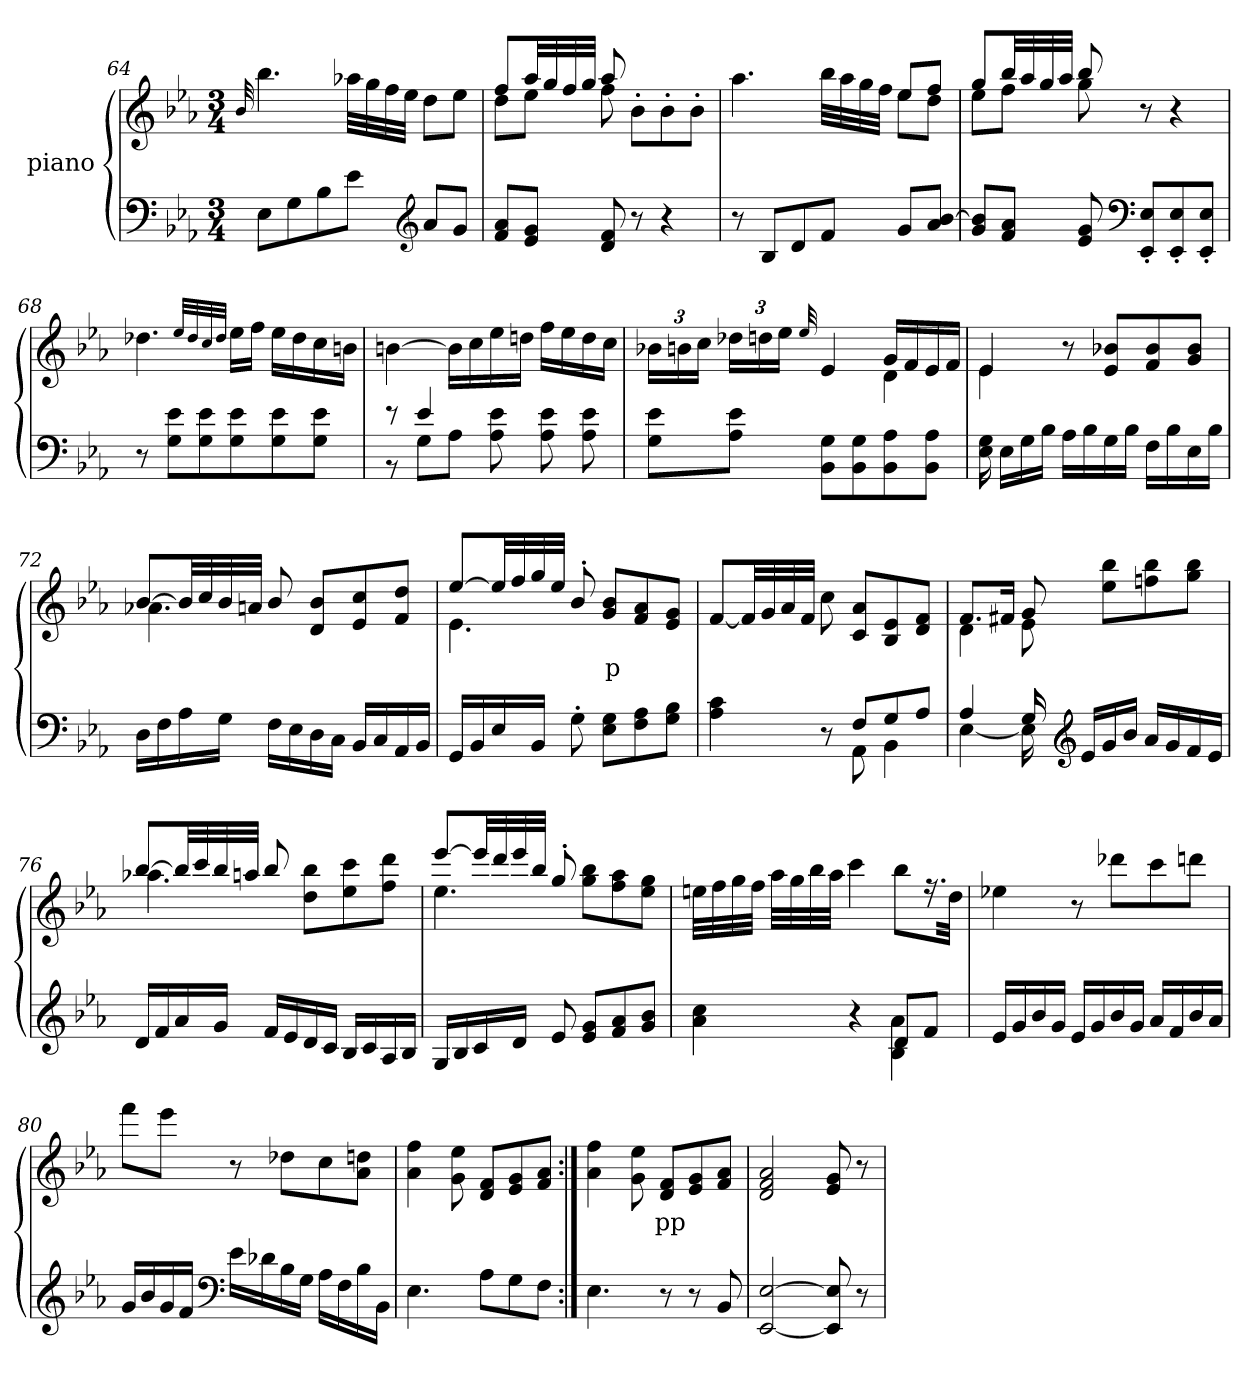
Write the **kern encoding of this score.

**kern	**kern	**text
*part2	*part1	*part1
*staff2	*staff1	*staff1
*	*I"piano	*
*clefF4	*clefG2	*
*k[b-e-a-]	*k[b-e-a-]	*
*E-:	*E-:	*
*M3/4	*M3/4	*
=64	=64	=64
.	32qqb-	.
8E-L	4.bb-	.
8G	.	.
8B-	.	.
8e-J	32aa-XLLL	.
.	32gg	.
.	32ff	.
.	32ee-JJJ	.
*clefG2	*	*
8a-L	8ddL	.
8gJ	8ee-J	.
=65	=65	=65
*	*^	*
8f 8a-L	8ffL	8ddL	.
8e- 8gJ	32aa-LL	8ee-J	.
.	32gg	.	.
.	32ff	.	.
.	32ggJJJ	.	.
8d 8f	8aa-	8ff	.
8r	4.ryy	8b-'>L	.
4r	.	8b-'>	.
.	.	8b-'>J	.
=66	=66	=66	=66
8r	2ryy	4.aa-	.
8B-L	.	.	.
8d	.	.	.
8fJ	.	32bb-LLL	.
.	.	32aa-	.
.	.	32gg	.
.	.	32ffJJJ	.
8gL	8ee-L	8ee-L	.
8a- [8b-J	8ffJ	8ddJ	.
=67	=67	=67	=67
8g 8b-]L	8ggL	8ee-L	.
8f 8a-J	32bb-LL	8ffJ	.
.	32aa-	.	.
.	32gg	.	.
.	32aa-JJJ	.	.
8e- 8g	8bb-	8gg	.
*clefF4	*	*	*
8EE-'> 8E-'>L	4.ryy	8r	.
8EE-'> 8E-'>	.	4r	.
8EE-'> 8E-'>J	.	.	.
*	*v	*v	*
=68	=68	=68
8r	4.dd-X	.
8G 8e-L	.	.
8G 8e-	.	.
.	32qee-LLL	.
.	32qdd-	.
.	32qcc	.
.	32qdd-JJJ	.
8G 8e-	16ee-LL	.
.	16ffJJ	.
8G 8e-	16ee-LL	.
.	16dd-	.
8G 8e-J	16cc	.
.	16bnJJ	.
=69	=69	=69
*^	*	*
8r	8r	[4bn	.
4e-	8GL	.	.
.	8A-J	16bLL]	.
.	.	16cc	.
8A- 8e-L	4.ryy	16ee-	.
.	.	16ddnJJ	.
8A- 8e-	.	16ffLL	.
.	.	16ee-	.
8A- 8e-	.	16dd	.
.	.	16ccJJ	.
*v	*v	*	*
=70	=70	=70
*	*^	*
8G 8e-L	24b-XLL	2ryy	.
.	24bn	.	.
.	24ccJJ	.	.
8A- 8e-J	24dd-XLL	.	.
.	24ddn	.	.
.	24ee-JJ	.	.
.	32qqee-	.	.
8BB- 8GL	4e-	.	.
8BB- 8G	.	.	.
8BB- 8A-	16gLL	4d	.
.	16f	.	.
8BB- 8A-J	16e-	.	.
.	16fJJ	.	.
=71	=71	=71	=71
16E- 16G	4e-	4e-	.
16E-LL	.	.	.
16G	.	.	.
16B-JJ	.	.	.
16A-LL	8r	2ryy	.
16B-	.	.	.
16G	8e- 8b-XL	.	.
16B-JJ	.	.	.
16FLL	8f 8b-	.	.
16B-	.	.	.
16E-	8g 8b-J	.	.
16B-JJ	.	.	.
=72	=72	=72	=72
16DLL	[8b-L	4.a-X	.
16F	.	.	.
16A-	32b-LL]	.	.
.	32cc	.	.
16GJJ	32b-	.	.
.	32anJJJ	.	.
16FLL	8b-	.	.
16E-	.	.	.
16D	4.ryy	8d 8b-L	.
16CJJ	.	.	.
16BB-LL	.	8e- 8cc	.
16C	.	.	.
16AA-	.	8f 8ddJ	.
16BB-JJ	.	.	.
=73	=73	=73	=73
16GGLL	[8ee-L	4.e-	.
16BB-	.	.	.
16E-	32ee-LL]	.	.
.	32ff	.	.
16BB-JJ	32gg	.	.
.	32ee-JJJ	.	.
8G'>	8b-'>	.	.
8E- 8GL	4.ryy	8g 8b-L	p
8F 8A-	.	8f 8a-	.
8G 8B-J	.	8e- 8gJ	.
*	*v	*v	*
=74	=74	=74
*^	*	*
4.ryy	4A- 4c	[8fL	.
.	.	32fLL]	.
.	.	32g	.
.	.	32a-	.
.	.	32fJJJ	.
.	8r	8cc	.
8FL	8AA-	8c 8a-L	.
8G	4BB-	8B- 8e-	.
8A-J	.	8d 8fJ	.
=75	=75	=75	=75
*	*	*^	*
4A-	[4E-	8.fL	4d	.
.	.	16f#XJk	.	.
16G	16E-]	8g	8e-	.
*clefG2	*	*	*	*
16e-LL	4..ryy	.	.	.
16g	.	8ee- 8bb-L	4.ryy	.
16b-JJ	.	.	.	.
16a-LL	.	8ffn 8bb-	.	.
16g	.	.	.	.
16f	.	8gg 8bb-J	.	.
16e-JJ	.	.	.	.
*v	*v	*	*	*
=76	=76	=76	=76
16dLL	[8bb-L	4.aa-X	.
16f	.	.	.
16a-	32bb-LL]	.	.
.	32ccc	.	.
16gJJ	32bb-	.	.
.	32aanJJJ	.	.
16fLL	8bb-	.	.
16e-	.	.	.
16d	4.ryy	8dd 8bb-L	.
16cJJ	.	.	.
16B-LL	.	8ee- 8ccc	.
16c	.	.	.
16A-	.	8ff 8dddJ	.
16B-JJ	.	.	.
=77	=77	=77	=77
16GLL	[8eee-L	4.ee-	.
16B-	.	.	.
16c	32eee-LL]	.	.
.	32ddd	.	.
16dJJ	32eee-	.	.
.	32bb-JJJ	.	.
8e-	8gg'>	.	.
8e- 8gL	4.ryy	8gg 8bb-L	.
8f 8a-	.	8ff 8aa-	.
8g 8b-J	.	8ee- 8ggJ	.
*	*v	*v	*
=78	=78	=78
*^	*	*
4a- 4cc	2ryy	32eenLLL	.
.	.	32ff	.
.	.	32gg	.
.	.	32ffJJJ	.
.	.	32aa-LLL	.
.	.	32gg	.
.	.	32bb-	.
.	.	32aa-JJJ	.
4r	.	4ccc	.
8dL	4B- 4a-	8bb-L	.
8fJ	.	16.r	.
.	.	32ddJk	.
*v	*v	*	*
=79	=79	=79
16e-LL	4ee-X	.
16g	.	.
16b-	.	.
16gJJ	.	.
16e-LL	8r	.
16g	.	.
16b-	8ddd-XL	.
16gJJ	.	.
16a-LL	8ccc	.
16f	.	.
16b-	8dddnJ	.
16a-JJ	.	.
=80	=80	=80
16gLL	8fffL	.
16b-	.	.
16g	8eee-J	.
16fJJ	.	.
*clefF4	*	*
16e-LL	8r	.
16d-X	.	.
16B-	8dd-XL	.
16GJJ	.	.
16A-LL	8cc	.
16F	.	.
16B-	8a- 8ddnJ	.
16BB-JJ	.	.
=81	=81	=81
4.E-	4a- 4ff	.
.	8g 8ee-	.
8A-L	8d 8fL	.
8G	8e- 8g	.
8FJ	8f 8a-J	.
=82:|!	=82:|!	=82:|!
4.E-	4a- 4ff	.
.	8g 8ee-	.
8r	8d 8fL	pp
8r	8e- 8g	.
8BB-	8f 8a-J	.
=83	=83	=83
[2EE- [2E-	2d 2f 2a-	.
8EE-] 8E-]	8e- 8g	.
8r	8r	.
=	=	=
*-	*-	*-
